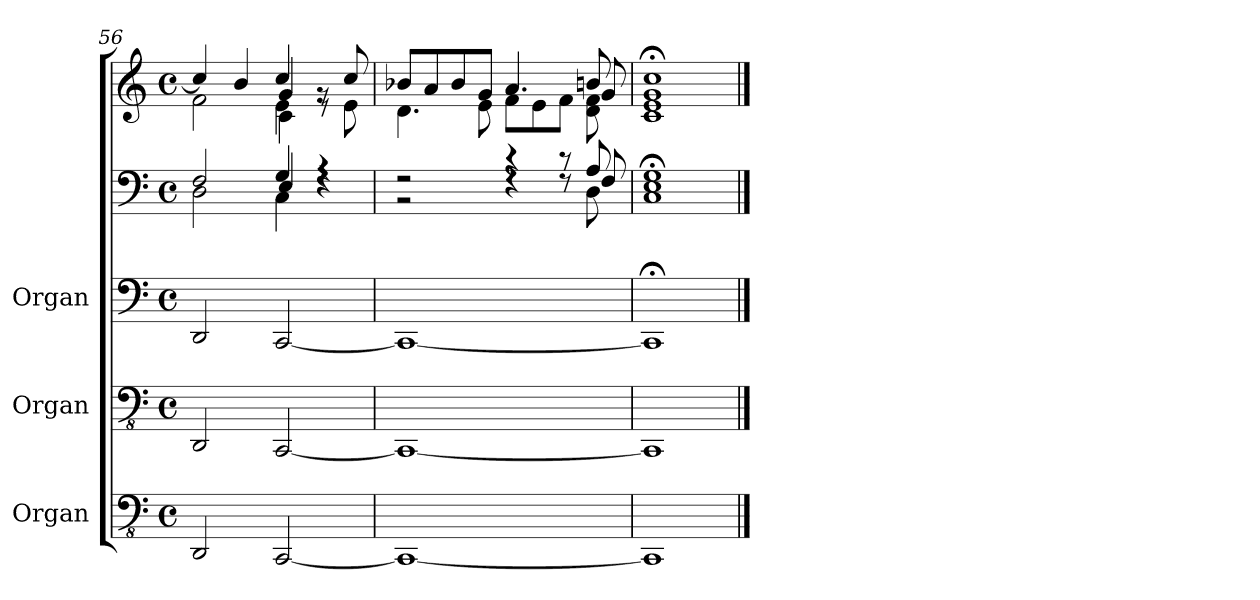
**kern	**kern	**kern	**kern	**kern
*part3	*part2	*part1	*part1	*part1
*staff5	*staff4	*staff3	*staff2	*staff1
*I"Organ	*I"Organ	*I"Organ	*	*
*clefFv4	*clefFv4	*clefF4	*clefF4	*clefG2
*k[]	*k[]	*k[]	*k[]	*k[]
*M4/4	*M4/4	*M4/4	*M4/4	*M4/4
*met(c)	*met(c)	*met(c)	*met(c)	*met(c)
=56	=56	=56	=56	=56
*	*	*	*^	*^
*	*	*	*	*^	*	*^
*	*	*	*	*	*	*	*	*^
2DDD/	2DDD/	2DD/	2F/	2D\	2ryy	4cc/]	2f\	2ryy	2ryy
.	.	.	.	.	.	4b/	.	.	.
[2CCC/	[2CCC/	[2CC/	4G/	4E/	4C\	4cc/	4g/	4e\	4c\
*	*	*	*	*	*	*MM89	*	*	*
.	.	.	4r	4rF	4ryy	8rg	8r	4ryy	4ryy
.	.	.	.	.	.	8cc/	8e\	.	.
*	*	*	*	*	*	*v	*v	*v	*v
=57	=57	=57	=57	=57	=57	=57
*	*	*	*	*	*	*MM88
*	*	*	*	*	*	*^
*	*	*	*	*	*	*	*^
1CCC_	1CCC_	1CC_	2rBB	2rF	2..ryy	8b-X/L	4.d\	2..ryy
.	.	.	.	.	.	8a/	.	.
*	*	*	*	*	*	*MM84	*	*
.	.	.	.	.	.	8b-/	.	.
.	.	.	.	.	.	8g/J	8e\	.
*	*	*	*	*	*	*MM81	*	*
.	.	.	4r	4rF	.	4.a/	8f\L	.
.	.	.	.	.	.	.	8e\	.
*	*	*	*	*	*	*MM77	*	*
.	.	.	8r	8rF	.	.	8f\J	.
*	*	*	*	*	*	*MM54	*	*
.	.	.	8A/	8F/	8D\	8bn/	8g/	8d\ 8f\
*	*	*	*v	*v	*v	*	*	*
*	*	*	*	*v	*v	*v
=58	=58	=58	=58	=58
*	*	*	*	*MM67
1CCC]	1CCC]	1CC;]	1C; 1E; 1G;	1c;< 1e;< 1g;< 1cc;<
==	==	==	==	==
*-	*-	*-	*-	*-
